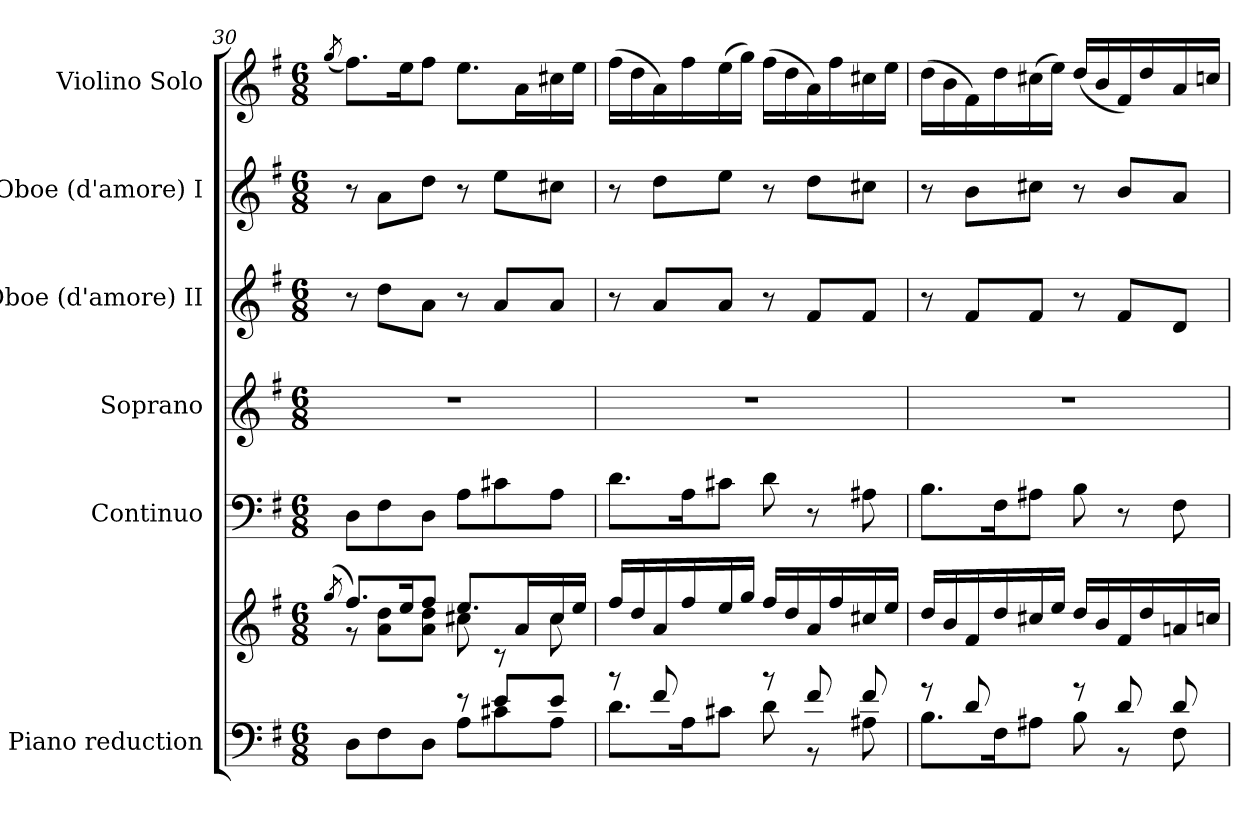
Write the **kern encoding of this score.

**kern	**kern	**kern	**kern	**kern	**kern	**kern
*part6	*part6	*part5	*part4	*part3	*part2	*part1
*staff7	*staff6	*staff5	*staff4	*staff3	*staff2	*staff1
*I"Piano reduction	*	*I"Continuo	*I"Soprano	*I"Oboe (d'amore) II	*I"Oboe (d'amore) I	*I"Violino Solo
*I'Pno	*	*	*	*I'Ob	*I'Ob	*I'Vln
*clefF4	*clefG2	*clefF4	*clefG2	*clefG2	*clefG2	*clefG2
*k[f#]	*k[f#]	*k[f#]	*k[f#]	*k[f#]	*k[f#]	*k[f#]
*M6/8	*M6/8	*M6/8	*M6/8	*M6/8	*M6/8	*M6/8
=30	=30	=30	=30	=30	=30	=30
.	(>8qgg/	.	.	.	.	(8qgg/
*^	*^	*	*	*	*	*
4.ryy	8D\L	8.ff#/L)	8r	8D\L	2.r	8r	8r	8.ff#\L)
.	8F#\	.	8a\ 8dd\L	8F#\	.	8dd\L	8a\L	.
.	.	16ee/K	.	.	.	.	.	16ee\K
.	8D\J	8ff#/J	8a\ 8dd\J	8D\J	.	8a\J	8dd\J	8ff#\J
8r	8A\L	8.ee/L	8cc#X\	8A\L	.	8r	8r	8.ee\L
8e/L	8c#X\	.	8r	8c#X\	.	8a/L	8ee\L	.
.	.	16a/L	.	.	.	.	.	16a\L
8e/J	8A\J	16cc#/	8cc#\	8A\J	.	8a/J	8cc#X\J	16cc#X\
.	.	16ee/JJ	.	.	.	.	.	16ee\JJ
=31	=31	=31	=31	=31	=31	=31	=31	=31
8r	8.d\L	16ff#/LL	4ryy	8.d\L	2.r	8r	8r	(16ff#\LL
.	.	16dd/	.	.	.	.	.	16dd\
8f#/L	.	16a/	.	.	.	8a/L	8dd\L	16a\)
.	16A\K	16ff#/	.	16A\K	.	.	.	16ff#\
8ryy	8c#X\J	16ee/	8a\J	8c#X\J	.	8a/J	8ee\J	(16ee\
.	.	16gg/JJ	.	.	.	.	.	16gg\JJ)
8r	8d\	16ff#/LL	4.ryy	8d\	.	8r	8r	(16ff#\LL
.	.	16dd/	.	.	.	.	.	16dd\
8f#/L	8r	16a/	.	8r	.	8f#/L	8dd\L	16a\)
.	.	16ff#/	.	.	.	.	.	16ff#\
8f#/J	8A#X\	16cc#X/	.	8A#X\	.	8f#/J	8cc#X\J	16cc#X\
.	.	16ee/JJ	.	.	.	.	.	16ee\JJ
!!LO:PB:g=z
=32	=32	=32	=32	=32	=32	=32	=32	=32
8r	8.B\L	16dd/LL	4ryy	8.B\L	2.r	8r	8r	(16dd\LL
.	.	16b/	.	.	.	.	.	16b\
8d/L	.	16f#/	.	.	.	8f#/L	8b\L	16f#\)
.	16F#\K	16dd/	.	16F#\K	.	.	.	16dd\
8ryy	8A#X\J	16cc#X/	8f#\J	8A#X\J	.	8f#/J	8cc#X\J	(16cc#X\
.	.	16ee/JJ	.	.	.	.	.	16ee\JJ)
8r	8B\	16dd/LL	4.ryy	8B\	.	8r	8r	(16dd/LL
.	.	16b/	.	.	.	.	.	16b/
8d/L	8r	16f#/	.	8r	.	8f#/L	8b/L	16f#/)
.	.	16dd/	.	.	.	.	.	16dd/
8d/J	8F#\	16an/	.	8F#\	.	8d/J	8a/J	16a/
.	.	16ccn/JJ	.	.	.	.	.	16ccn/JJ
*v	*v	*	*	*	*	*	*	*
*	*v	*v	*	*	*	*	*
=	=	=	=	=	=	=
*-	*-	*-	*-	*-	*-	*-
